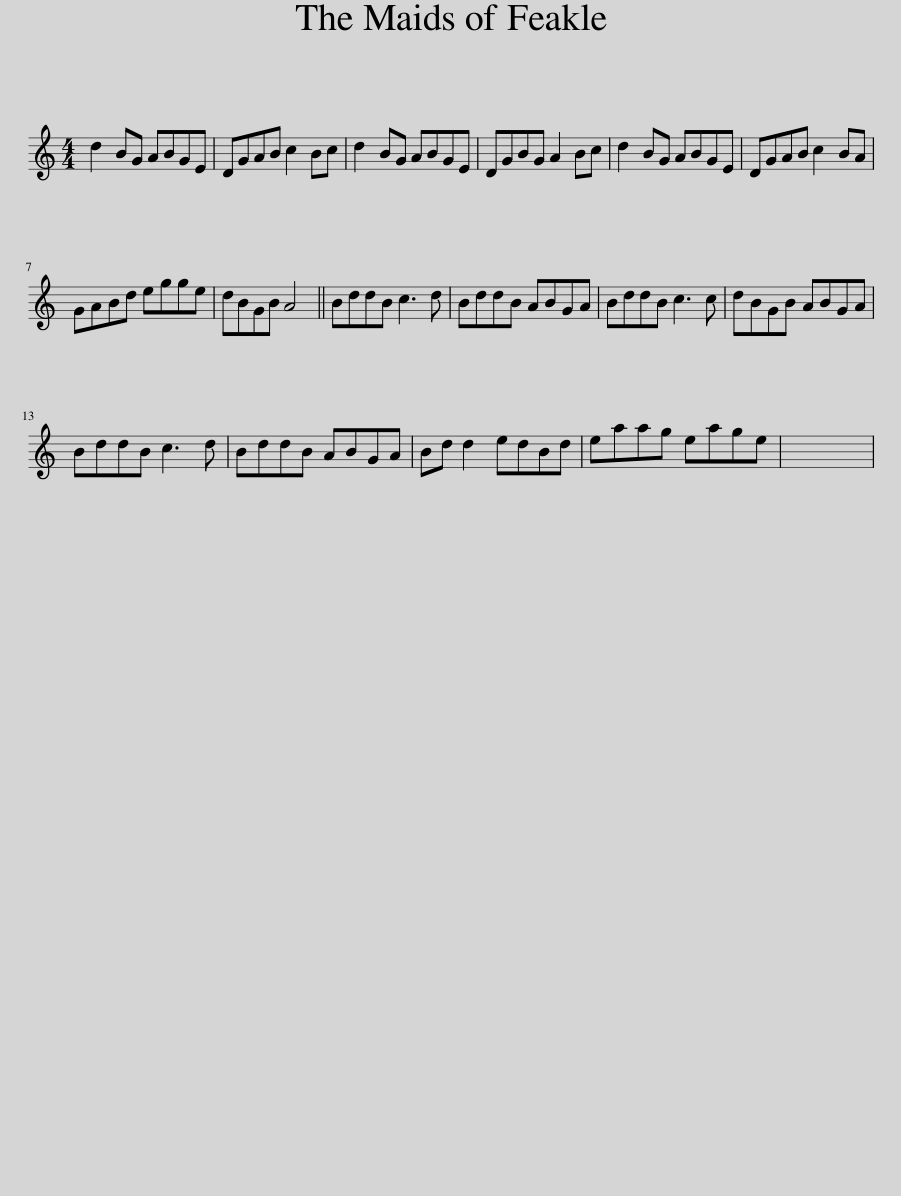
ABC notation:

X:1
L:1/8
M:4/4
I:linebreak $
K:C
V:1 treble
V:1
 d2 BG ABGE | DGAB c2 Bc | d2 BG ABGE | DGBG A2 Bc | d2 BG ABGE | %5
 DGAB c2 BA |$ GABd egge | dBGB A4 || BddB c3 d | BddB ABGA | %10
 BddB c3 c | dBGB ABGA |$ BddB c3 d | BddB ABGA | Bd d2 edBd | %15
 eaag eage | x8 | %17
